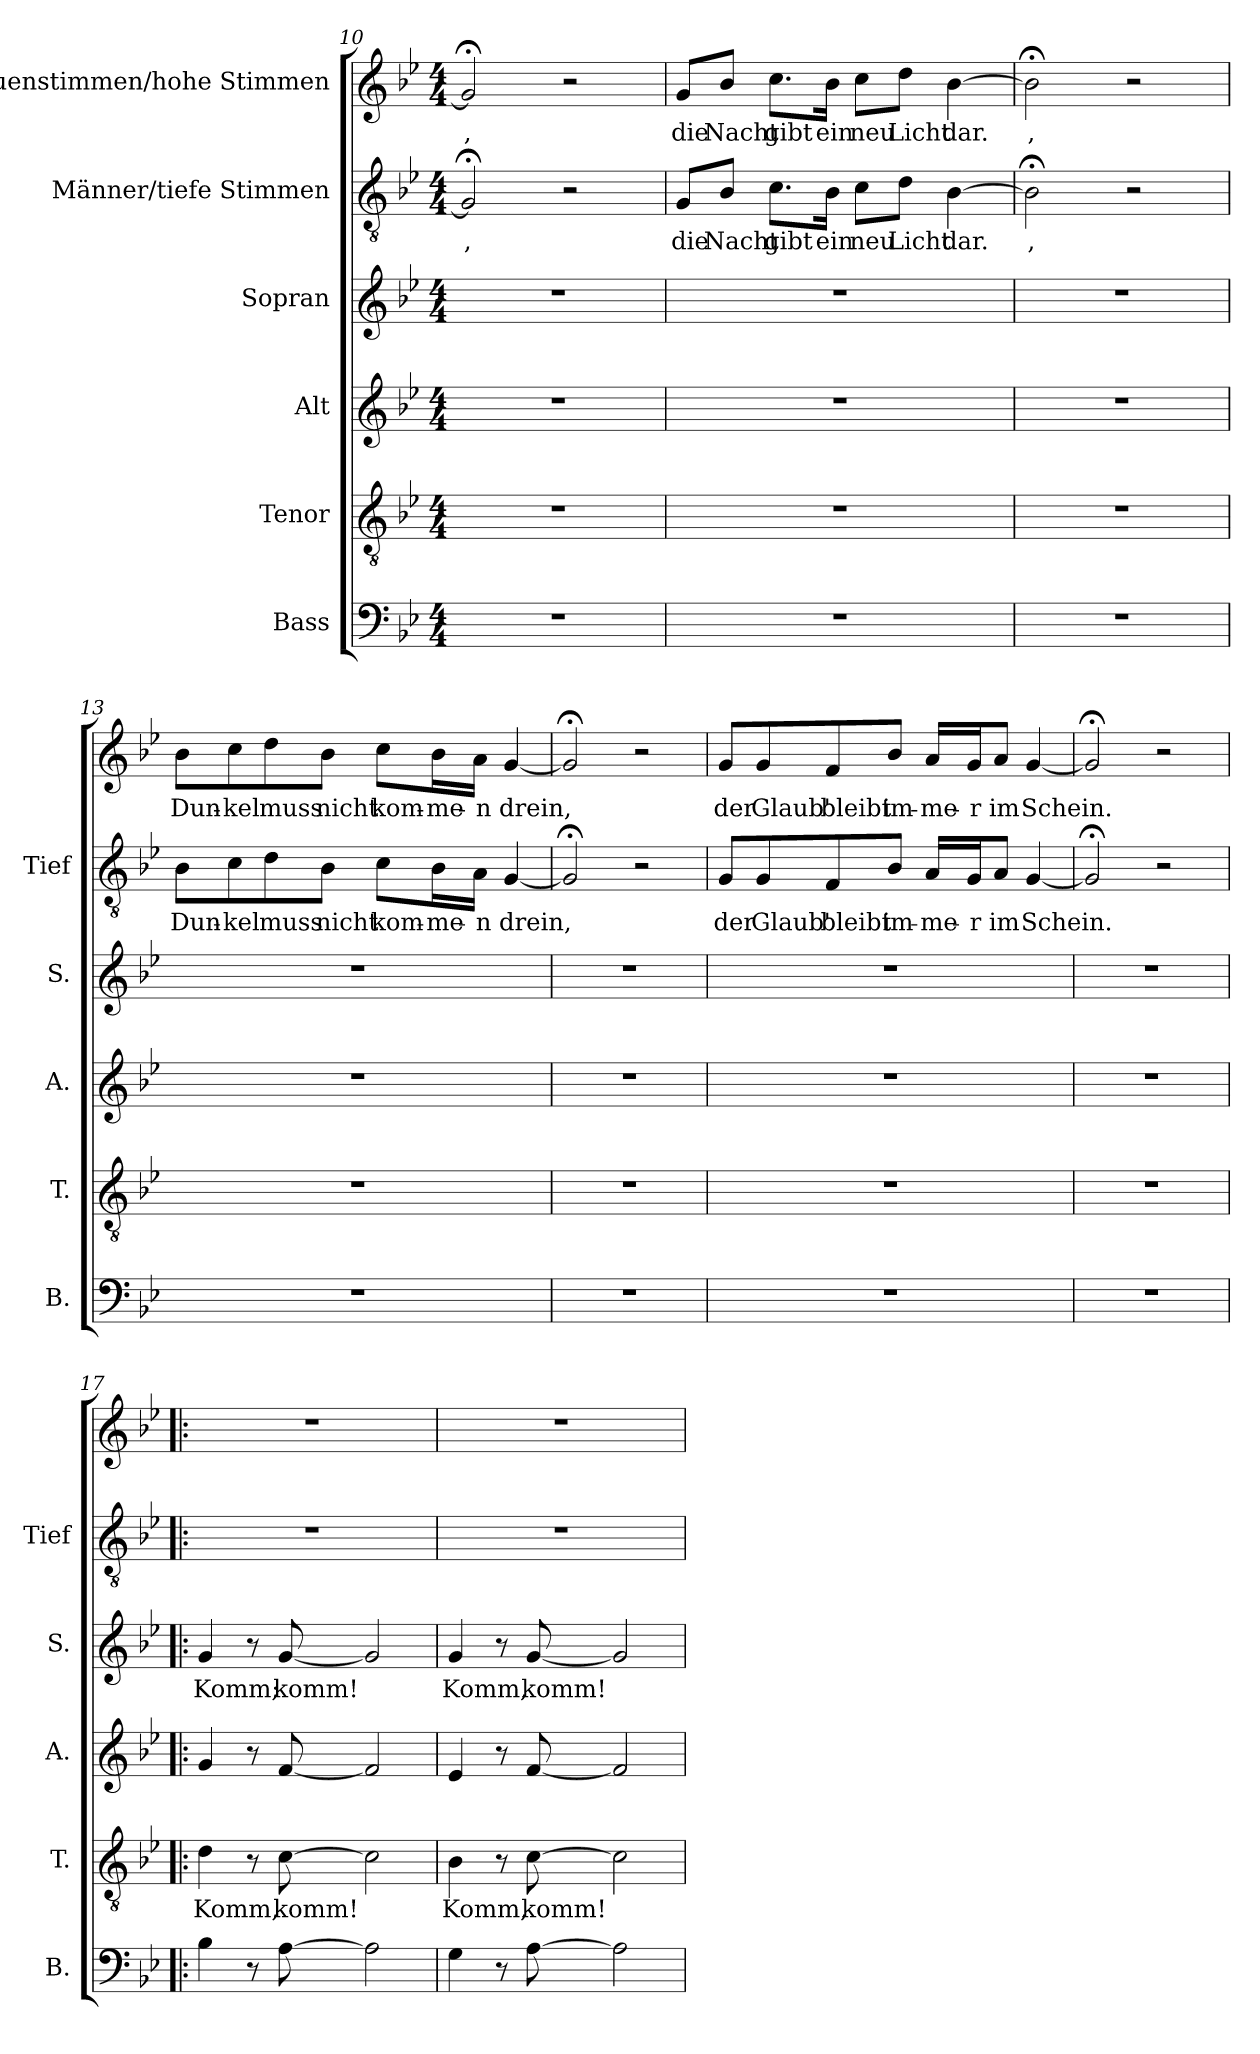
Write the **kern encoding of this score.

**kern	**kern	**text	**kern	**kern	**text	**kern	**text	**kern	**text
*part6	*part5	*part5	*part4	*part3	*part3	*part2	*part2	*part1	*part1
*staff6	*staff5	*staff5	*staff4	*staff3	*staff3	*staff2	*staff2	*staff1	*staff1
*I"Bass	*I"Tenor	*	*I"Alt	*I"Sopran	*	*I"Männer/tiefe Stimmen	*	*I"Frauenstimmen/hohe Stimmen	*
*I'B.	*I'T.	*	*I'A.	*I'S.	*	*I'Tief	*	*	*
*clefF4	*clefGv2	*	*clefG2	*clefG2	*	*clefGv2	*	*clefG2	*
*k[b-e-]	*k[b-e-]	*	*k[b-e-]	*k[b-e-]	*	*k[b-e-]	*	*k[b-e-]	*
*M4/4	*M4/4	*	*M4/4	*M4/4	*	*M4/4	*	*M4/4	*
=10	=10	=10	=10	=10	=10	=10	=10	=10	=10
!	!	!	!	!	!	!	!LO:LY:b	!	!LO:LY:b
1r	1r	.	1r	1r	.	2G;</]	,	2g;</]	,
.	.	.	.	.	.	2r	.	2r	.
=11	=11	=11	=11	=11	=11	=11	=11	=11	=11
!	!	!	!	!	!	!	!LO:LY:b	!	!LO:LY:b
1r	1r	.	1r	1r	.	8G/L	die	8g/L	die
!	!	!	!	!	!	!	!LO:LY:b	!	!LO:LY:b
.	.	.	.	.	.	8B-/J	Nacht	8b-/J	Nacht
!	!	!	!	!	!	!	!LO:LY:b	!	!LO:LY:b
.	.	.	.	.	.	8.c\L	gibt	8.cc\L	gibt
!	!	!	!	!	!	!	!LO:LY:b	!	!LO:LY:b
.	.	.	.	.	.	16B-\Jk	ein	16b-\Jk	ein
!	!	!	!	!	!	!	!LO:LY:b	!	!LO:LY:b
.	.	.	.	.	.	8c\L	neu	8cc\L	neu
!	!	!	!	!	!	!	!LO:LY:b	!	!LO:LY:b
.	.	.	.	.	.	8d\J	Licht	8dd\J	Licht
!	!	!	!	!	!	!	!LO:LY:b	!	!LO:LY:b
.	.	.	.	.	.	[4B-\	dar.	[4b-\	dar.
=12	=12	=12	=12	=12	=12	=12	=12	=12	=12
!	!	!	!	!	!	!	!LO:LY:b	!	!LO:LY:b
1r	1r	.	1r	1r	.	2B-;<\]	,	2b-;<\]	,
.	.	.	.	.	.	2r	.	2r	.
=13	=13	=13	=13	=13	=13	=13	=13	=13	=13
!	!	!	!	!	!	!	!LO:LY:b	!	!LO:LY:b
1r	1r	.	1r	1r	.	8B-\L	Dun-	8b-\L	Dun-
!	!	!	!	!	!	!	!LO:LY:b	!	!LO:LY:b
.	.	.	.	.	.	8c\	-kel	8cc\	-kel
!	!	!	!	!	!	!	!LO:LY:b	!	!LO:LY:b
.	.	.	.	.	.	8d\	muss	8dd\	muss
!	!	!	!	!	!	!	!LO:LY:b	!	!LO:LY:b
.	.	.	.	.	.	8B-\J	nicht	8b-\J	nicht
!	!	!	!	!	!	!	!LO:LY:b	!	!LO:LY:b
.	.	.	.	.	.	8c\L	kom-	8cc\L	kom-
!	!	!	!	!	!	!	!LO:LY:b	!	!LO:LY:b
.	.	.	.	.	.	16B-\L	-me-	16b-\L	-me-
!	!	!	!	!	!	!	!LO:LY:b	!	!LO:LY:b
.	.	.	.	.	.	16A\JJ	-n	16a\JJ	-n
!	!	!	!	!	!	!	!LO:LY:b	!	!LO:LY:b
.	.	.	.	.	.	[4G/	drein,	[4g/	drein,
=14	=14	=14	=14	=14	=14	=14	=14	=14	=14
1r	1r	.	1r	1r	.	2G;</]	.	2g;</]	.
.	.	.	.	.	.	2r	.	2r	.
!!LO:LB:g=z
=15	=15	=15	=15	=15	=15	=15	=15	=15	=15
!	!	!	!	!	!	!	!LO:LY:b	!	!LO:LY:b
1r	1r	.	1r	1r	.	8G/L	der	8g/L	der
!	!	!	!	!	!	!	!LO:LY:b	!	!LO:LY:b
.	.	.	.	.	.	8G/	Glaub'	8g/	Glaub'
!	!	!	!	!	!	!	!LO:LY:b	!	!LO:LY:b
.	.	.	.	.	.	8F/	bleibt	8f/	bleibt
!	!	!	!	!	!	!	!LO:LY:b	!	!LO:LY:b
.	.	.	.	.	.	8B-/J	im-	8b-/J	im-
!	!	!	!	!	!	!	!LO:LY:b	!	!LO:LY:b
.	.	.	.	.	.	16A/LL	-me-	16a/LL	-me-
!	!	!	!	!	!	!	!LO:LY:b	!	!LO:LY:b
.	.	.	.	.	.	16G/J	-r	16g/J	-r
!	!	!	!	!	!	!	!LO:LY:b	!	!LO:LY:b
.	.	.	.	.	.	8A/J	im	8a/J	im
!	!	!	!	!	!	!	!LO:LY:b	!	!LO:LY:b
.	.	.	.	.	.	[4G/	Schein.	[4g/	Schein.
=16	=16	=16	=16	=16	=16	=16	=16	=16	=16
1r	1r	.	1r	1r	.	2G;</]	.	2g;</]	.
.	.	.	.	.	.	2r	.	2r	.
!!LO:LB:g=z
=17!|:	=17!|:	=17!|:	=17!|:	=17!|:	=17!|:	=17!|:	=17!|:	=17!|:	=17!|:
*	*	*	*	*	*	*	*	*MM90	*
!	!	!LO:LY:b	!	!	!LO:LY:b	!	!	!	!
4B-\	4d\	Komm,	4g/	4g/	Komm;	1r	.	1r	.
8r	8r	.	8r	8r	.	.	.	.	.
!	!	!LO:LY:b	!	!	!LO:LY:b	!	!	!	!
[8A\	[8c\	komm!	[8f/	[8g/	komm!	.	.	.	.
2A\]	2c\]	.	2f/]	2g/]	.	.	.	.	.
=18	=18	=18	=18	=18	=18	=18	=18	=18	=18
!	!	!LO:LY:b	!	!	!LO:LY:b	!	!	!	!
4G\	4B-\	Komm,	4e-/	4g/	Komm,	1r	.	1r	.
8r	8r	.	8r	8r	.	.	.	.	.
!	!	!LO:LY:b	!	!	!LO:LY:b	!	!	!	!
[8A\	[8c\	komm!	[8f/	[8g/	komm!	.	.	.	.
2A\]	2c\]	.	2f/]	2g/]	.	.	.	.	.
=	=	=	=	=	=	=	=	=	=
*-	*-	*-	*-	*-	*-	*-	*-	*-	*-
